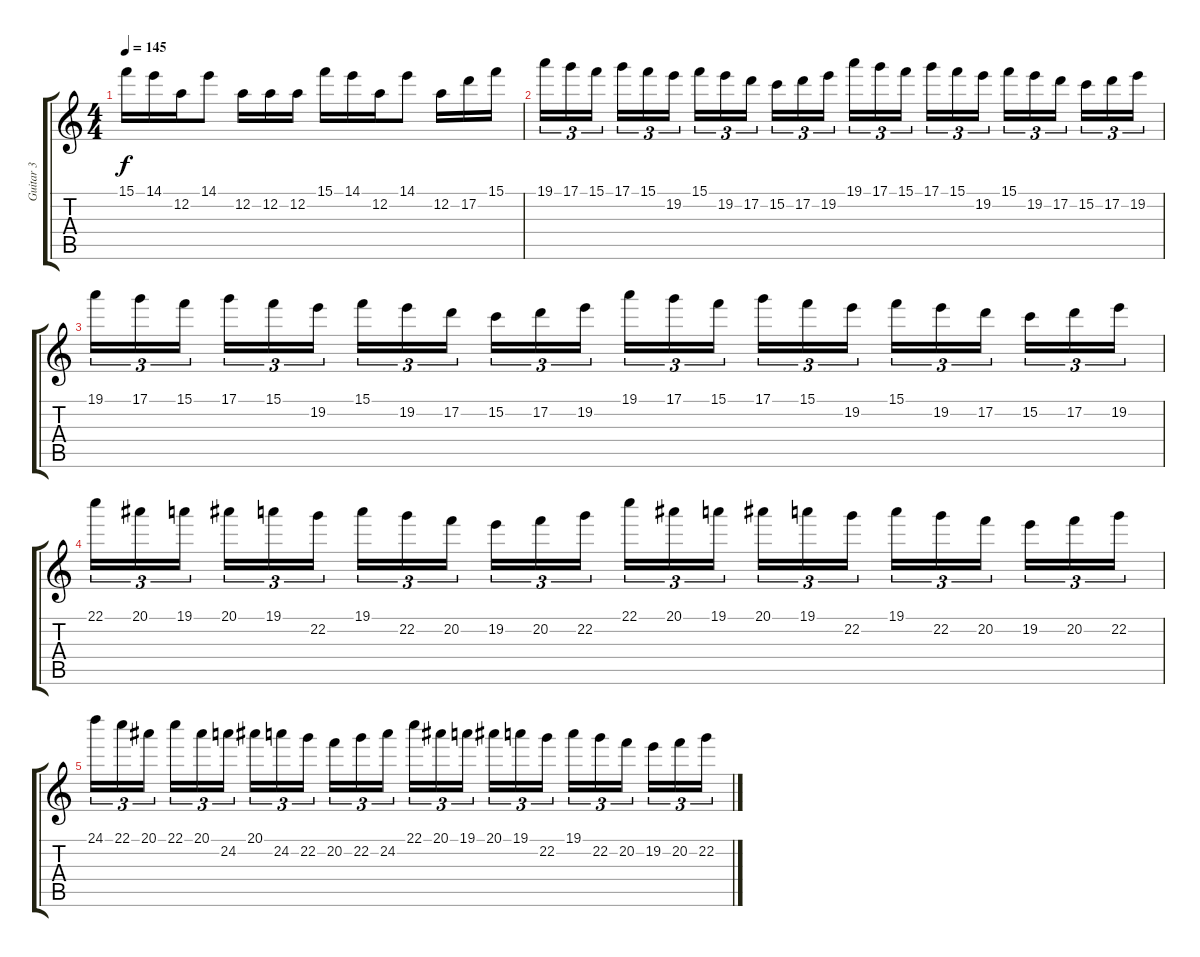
\track ("Guitar 3" "Guitar 3") {instrument distortionguitar}
\staff {score tabs}
\tuning (D4 A3 F3 C3 G2 D2) {hide}
\ts (4 4)
\tempo 145
\clef g2
\ks c
15.1.16{dy f} 14.1.16 12.2.16 14.1.8 12.2.16 12.2.16 12.2.16 15.1.16 14.1.16 12.2.16 14.1.8 12.2.16 17.2.16 15.1.16 |
19.1.16{tu (3 2)} 17.1.16{tu (3 2)} 15.1.16{tu (3 2) beam splitsecondary} 17.1.16{tu (3 2)} 15.1.16{tu (3 2)} 19.2.16{tu (3 2)} 15.1.16{tu (3 2)} 19.2.16{tu (3 2)} 17.2.16{tu (3 2) beam splitsecondary} 15.2.16{tu (3 2)} 17.2.16{tu (3 2)} 19.2.16{tu (3 2)} 19.1.16{tu (3 2)} 17.1.16{tu (3 2)} 15.1.16{tu (3 2) beam splitsecondary} 17.1.16{tu (3 2)} 15.1.16{tu (3 2)} 19.2.16{tu (3 2)} 15.1.16{tu (3 2)} 19.2.16{tu (3 2)} 17.2.16{tu (3 2) beam splitsecondary} 15.2.16{tu (3 2)} 17.2.16{tu (3 2)} 19.2.16{tu (3 2)} |
19.1.16{tu (3 2)} 17.1.16{tu (3 2)} 15.1.16{tu (3 2) beam splitsecondary} 17.1.16{tu (3 2)} 15.1.16{tu (3 2)} 19.2.16{tu (3 2)} 15.1.16{tu (3 2)} 19.2.16{tu (3 2)} 17.2.16{tu (3 2) beam splitsecondary} 15.2.16{tu (3 2)} 17.2.16{tu (3 2)} 19.2.16{tu (3 2)} 19.1.16{tu (3 2)} 17.1.16{tu (3 2)} 15.1.16{tu (3 2) beam splitsecondary} 17.1.16{tu (3 2)} 15.1.16{tu (3 2)} 19.2.16{tu (3 2)} 15.1.16{tu (3 2)} 19.2.16{tu (3 2)} 17.2.16{tu (3 2) beam splitsecondary} 15.2.16{tu (3 2)} 17.2.16{tu (3 2)} 19.2.16{tu (3 2)} |
22.1.16{tu (3 2)} 20.1.16{tu (3 2)} 19.1.16{tu (3 2) beam splitsecondary} 20.1.16{tu (3 2)} 19.1.16{tu (3 2)} 22.2.16{tu (3 2)} 19.1.16{tu (3 2)} 22.2.16{tu (3 2)} 20.2.16{tu (3 2) beam splitsecondary} 19.2.16{tu (3 2)} 20.2.16{tu (3 2)} 22.2.16{tu (3 2)} 22.1.16{tu (3 2)} 20.1.16{tu (3 2)} 19.1.16{tu (3 2) beam splitsecondary} 20.1.16{tu (3 2)} 19.1.16{tu (3 2)} 22.2.16{tu (3 2)} 19.1.16{tu (3 2)} 22.2.16{tu (3 2)} 20.2.16{tu (3 2) beam splitsecondary} 19.2.16{tu (3 2)} 20.2.16{tu (3 2)} 22.2.16{tu (3 2)} |
24.1.16{tu (3 2)} 22.1.16{tu (3 2)} 20.1.16{tu (3 2) beam splitsecondary} 22.1.16{tu (3 2)} 20.1.16{tu (3 2)} 24.2.16{tu (3 2)} 20.1.16{tu (3 2)} 24.2.16{tu (3 2)} 22.2.16{tu (3 2) beam splitsecondary} 20.2.16{tu (3 2)} 22.2.16{tu (3 2)} 24.2.16{tu (3 2)} 22.1.16{tu (3 2)} 20.1.16{tu (3 2)} 19.1.16{tu (3 2) beam splitsecondary} 20.1.16{tu (3 2)} 19.1.16{tu (3 2)} 22.2.16{tu (3 2)} 19.1.16{tu (3 2)} 22.2.16{tu (3 2)} 20.2.16{tu (3 2) beam splitsecondary} 19.2.16{tu (3 2)} 20.2.16{tu (3 2)} 22.2.16{tu (3 2)}
